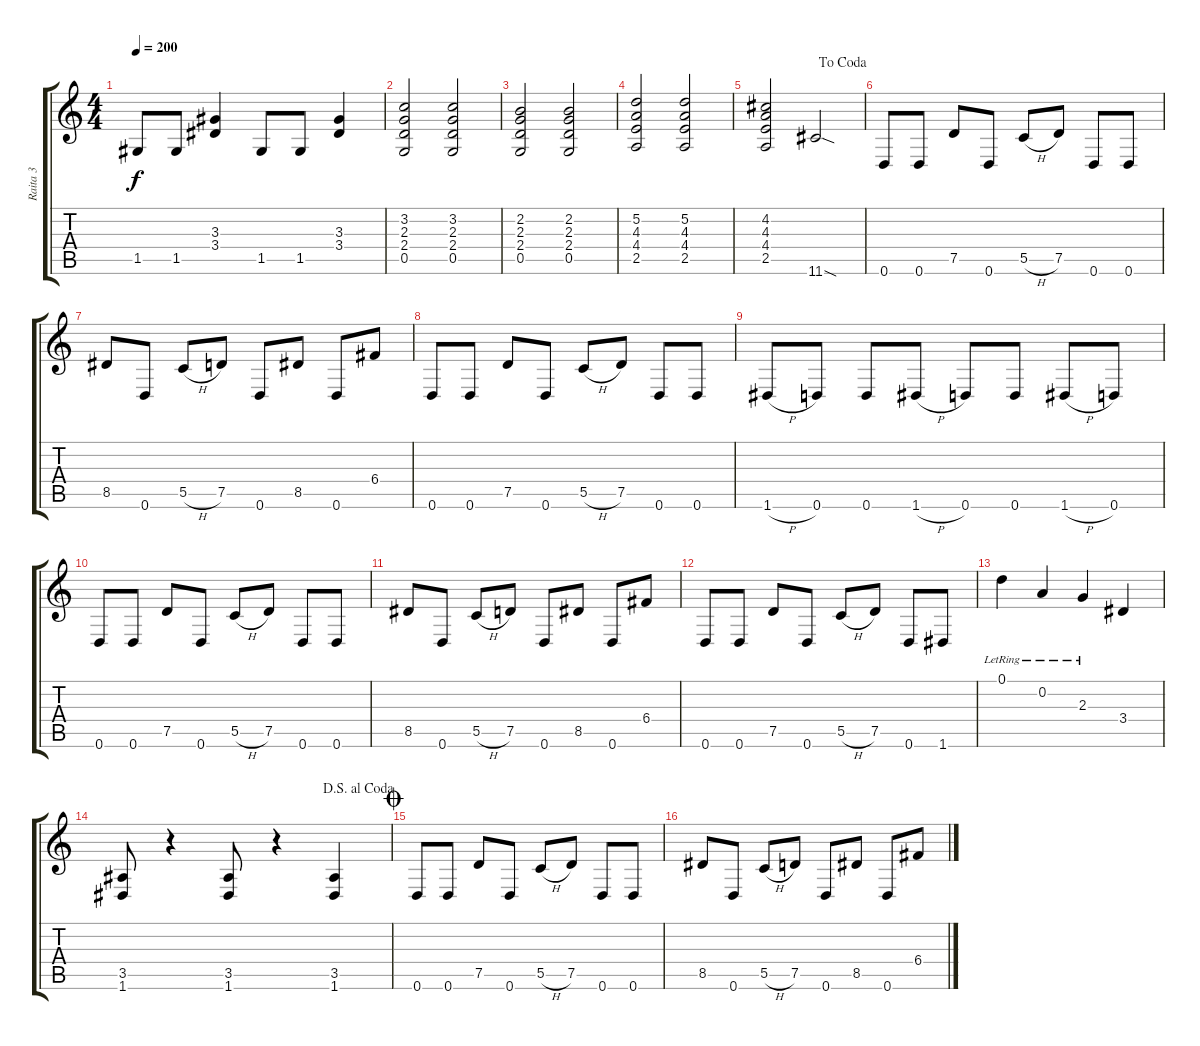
\track ("Raita 3" "Raita 3") {instrument distortionguitar}
\staff {score tabs}
\tuning (D4 A3 F3 C3 G2 D2) {hide}
\ts (4 4)
\tempo 200
\clef g2
\ks c
1.5.8{dy f} 1.5.8 (3.3 3.4).4 1.5.8 1.5.8 (3.3 3.4).4 |
(3.2 2.3 2.4 0.5).2 (3.2 2.3 2.4 0.5).2 |
(2.2 2.3 2.4 0.5).2 (2.2 2.3 2.4 0.5).2 |
(5.2 4.3 4.4 2.5).2 (5.2 4.3 4.4 2.5).2 |
\jump dacoda
(4.2 4.3 4.4 2.5).2 11.6{sod}.2 |
0.6.8 0.6.8 7.5.8 0.6.8 5.5{h}.8 7.5.8 0.6.8 0.6.8 |
8.5.8 0.6.8 5.5{h}.8 7.5.8 0.6.8 8.5.8 0.6.8 6.4.8 |
0.6.8 0.6.8 7.5.8 0.6.8 5.5{h}.8 7.5.8 0.6.8 0.6.8 |
1.6{h}.8 0.6.8 0.6.8 1.6{h}.8 0.6.8 0.6.8 1.6{h}.8 0.6.8 |
0.6.8 0.6.8 7.5.8 0.6.8 5.5{h}.8 7.5.8 0.6.8 0.6.8 |
8.5.8 0.6.8 5.5{h}.8 7.5.8 0.6.8 8.5.8 0.6.8 6.4.8 |
0.6.8 0.6.8 7.5.8 0.6.8 5.5{h}.8 7.5.8 0.6.8 1.6.8 |
0.1{lr}.4 0.2{lr}.4 2.3{lr}.4 3.4.4 |
\jump dalsegnoalcoda
(3.5 1.6).8 r.4 (3.5 1.6).8 r.4 (3.5 1.6).4 |
\jump coda
0.6.8 0.6.8 7.5.8 0.6.8 5.5{h}.8 7.5.8 0.6.8 0.6.8 |
8.5.8 0.6.8 5.5{h}.8 7.5.8 0.6.8 8.5.8 0.6.8 6.4.8
